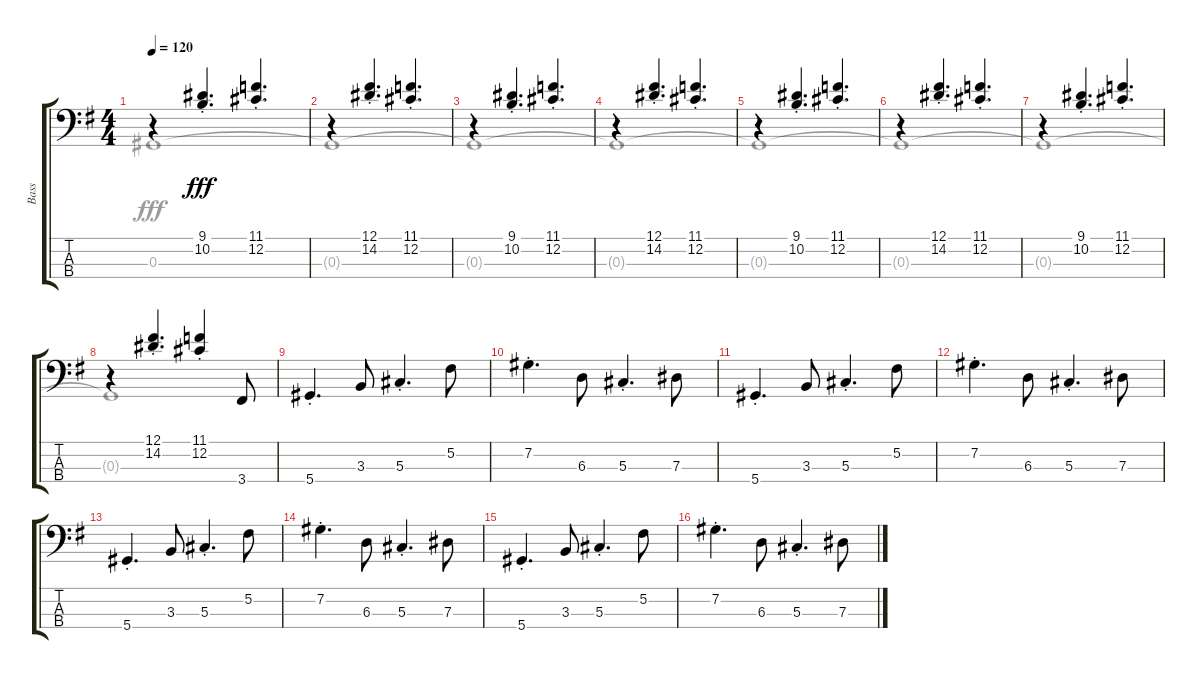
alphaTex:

\track ("Bass" "Bass") {instrument electricbasspick}
\staff {score tabs}
\tuning (Gb2 Db2 Ab1 Eb1) {hide}
\voice
\ts (4 4)
\tempo 120
\clef f4
\ks g
r.4{dy fff instrument electricbasspick} (9.1{st} 10.2{st}).4{d} (11.1{st} 12.2{st}).4{d} |
r.4 (12.1{st} 14.2{st}).4{d} (11.1{st} 12.2{st}).4{d} |
r.4 (9.1{st} 10.2{st}).4{d} (11.1{st} 12.2{st}).4{d} |
r.4 (12.1{st} 14.2{st}).4{d} (11.1{st} 12.2{st}).4{d} |
r.4 (9.1{st} 10.2{st}).4{d} (11.1{st} 12.2{st}).4{d} |
r.4 (12.1{st} 14.2{st}).4{d} (11.1{st} 12.2{st}).4{d} |
r.4 (9.1{st} 10.2{st}).4{d} (11.1{st} 12.2{st}).4{d} |
r.4 (12.1{st} 14.2{st}).4{d} (11.1{st} 12.2{st}).4 3.4.8 |
5.4{st}.4{d} 3.3.8 5.3{st}.4{d} 5.2.8 |
7.2{st}.4{d} 6.3.8 5.3{st}.4{d} 7.3.8 |
5.4{st}.4{d} 3.3.8 5.3{st}.4{d} 5.2.8 |
7.2{st}.4{d} 6.3.8 5.3{st}.4{d} 7.3.8 |
5.4{st}.4{d} 3.3.8 5.3{st}.4{d} 5.2.8 |
7.2{st}.4{d} 6.3.8 5.3{st}.4{d} 7.3.8 |
5.4{st}.4{d} 3.3.8 5.3{st}.4{d} 5.2.8 |
7.2{st}.4{d} 6.3.8 5.3{st}.4{d} 7.3.8
\voice
\clef f4
\ottava regular
\simile none
\ks g
0.3.1{dy fff} |
0.3{t}.1 |
0.3{t}.1 |
0.3{t}.1 |
0.3{t}.1 |
0.3{t}.1 |
0.3{t}.1 |
0.3{t}.1 |
|
|
|
|
|
|
|
